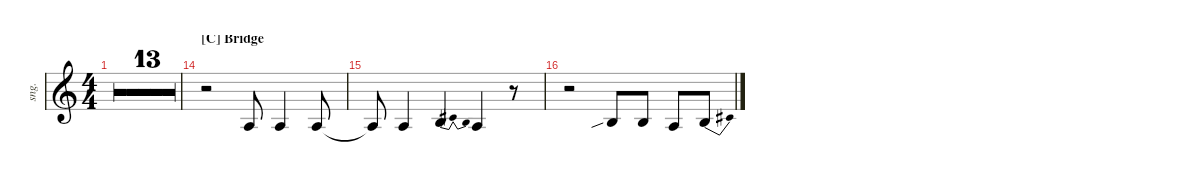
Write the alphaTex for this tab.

\defaultSystemsLayout 4
\hideDynamics
\bracketExtendMode nobrackets
\otherSystemsTrackNameOrientation horizontal
\track ("V. Harmony 1" "sng.") {defaultSystemsLayout 4 multiBarRest instrument voiceoohs}
\staff {score}
\tuning (E4 B3 G3 D3 A2 E2)
\ts (4 4)
\tempo 125
\clef g2
\ks c
r.1{dy mf} |
r.1 |
r.1 |
r.1 |
r.1 |
r.1 |
r.1 |
r.1 |
r.1 |
r.1 |
r.1 |
r.1 |
r.1 |
\section ("C" "Bridge")
r.2 7.4.8 7.4.4 7.4.8 |
7.4{t}.8 7.4.4 9.4{be (bendrelease 14.399999999999999 0 25.2 4 31.799999999999997 4 40.199999999999996 0)}.4 7.4.4 r.8 |
r.2 9.4{sib}.8 9.4.8 7.4.8 9.4{be (bend 0 0 39.6 4)}.8
